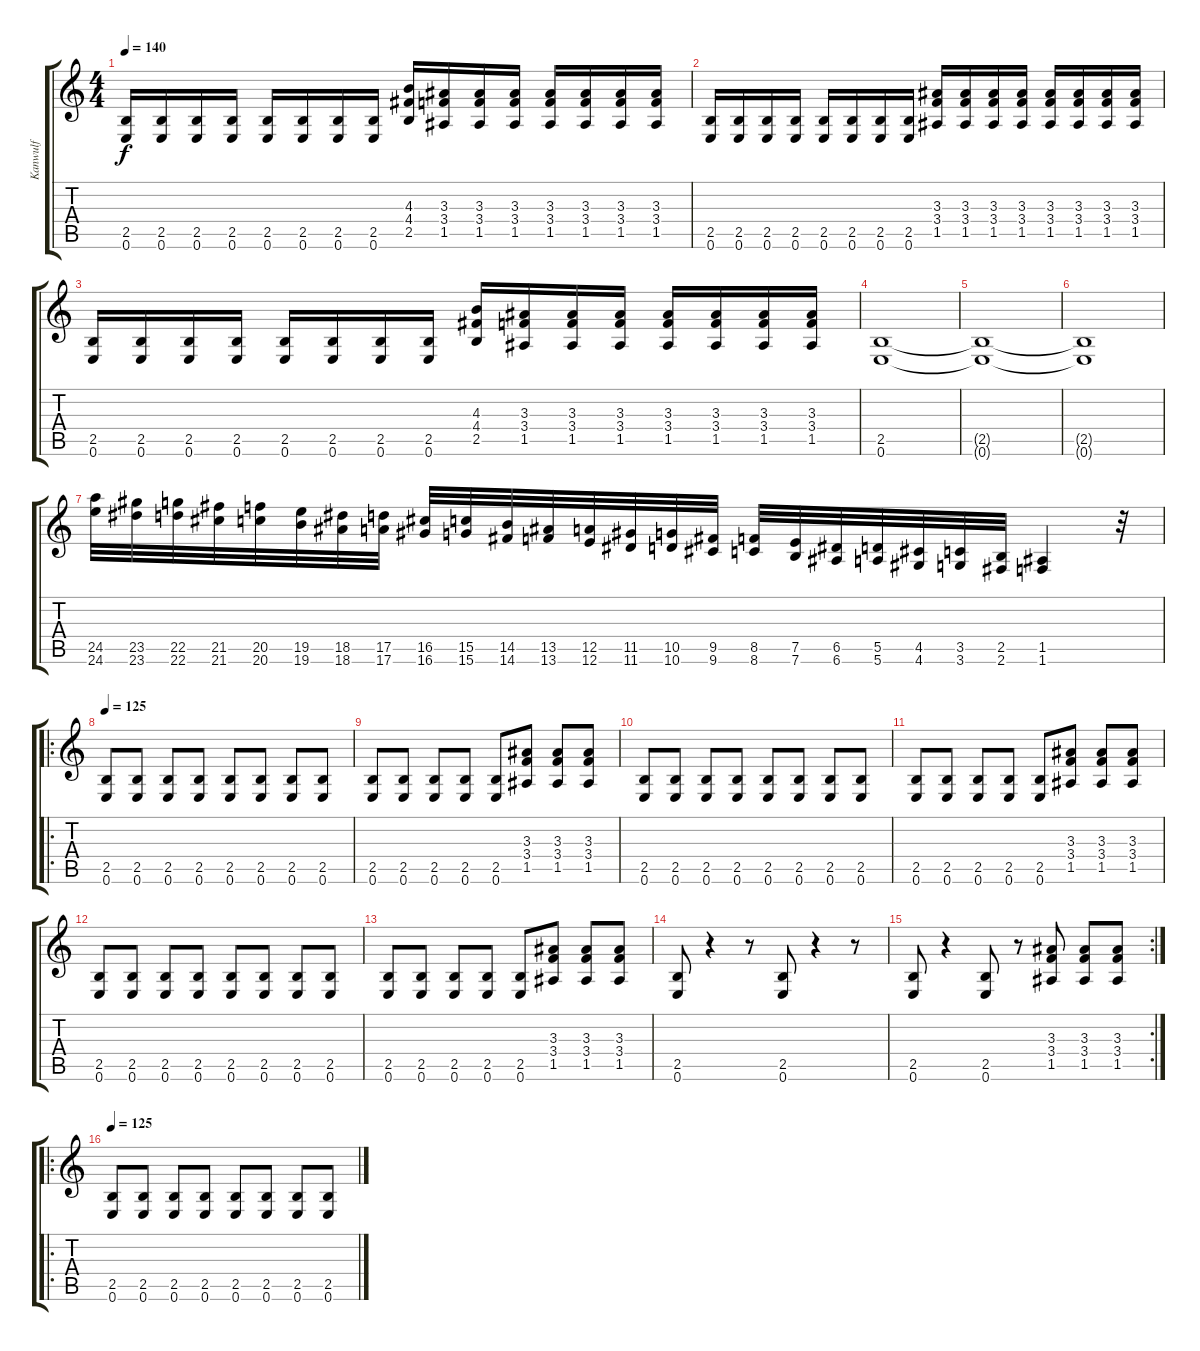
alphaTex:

\track ("Kanwulf" "Kanwulf") {instrument distortionguitar}
\staff {score tabs}
\tuning (E4 B3 G3 D3 A2 E2) {hide}
\ts (4 4)
\tempo 140
\clef g2
\ks c
(2.5 0.6).16{dy f} (2.5 0.6).16 (2.5 0.6).16 (2.5 0.6).16 (2.5 0.6).16 (2.5 0.6).16 (2.5 0.6).16 (2.5 0.6).16 (4.3 4.4 2.5).16 (3.3 3.4 1.5).16 (3.3 3.4 1.5).16 (3.3 3.4 1.5).16 (3.3 3.4 1.5).16 (3.3 3.4 1.5).16 (3.3 3.4 1.5).16 (3.3 3.4 1.5).16 |
(2.5 0.6).16 (2.5 0.6).16 (2.5 0.6).16 (2.5 0.6).16 (2.5 0.6).16 (2.5 0.6).16 (2.5 0.6).16 (2.5 0.6).16 (3.3 3.4 1.5).16 (3.3 3.4 1.5).16 (3.3 3.4 1.5).16 (3.3 3.4 1.5).16 (3.3 3.4 1.5).16 (3.3 3.4 1.5).16 (3.3 3.4 1.5).16 (3.3 3.4 1.5).16 |
(2.5 0.6).16 (2.5 0.6).16 (2.5 0.6).16 (2.5 0.6).16 (2.5 0.6).16 (2.5 0.6).16 (2.5 0.6).16 (2.5 0.6).16 (4.3 4.4 2.5).16 (3.3 3.4 1.5).16 (3.3 3.4 1.5).16 (3.3 3.4 1.5).16 (3.3 3.4 1.5).16 (3.3 3.4 1.5).16 (3.3 3.4 1.5).16 (3.3 3.4 1.5).16 |
(2.5 0.6).1 |
(2.5{t} 0.6{t}).1 |
(2.5{t} 0.6{t}).1 |
(24.5 24.6).32{instrument guitarfretnoise} (23.5 23.6).32 (22.5 22.6).32 (21.5 21.6).32 (20.5 20.6).32 (19.5 19.6).32 (18.5 18.6).32 (17.5 17.6).32 (16.5 16.6).32 (15.5 15.6).32 (14.5 14.6).32 (13.5 13.6).32 (12.5 12.6).32 (11.5 11.6).32 (10.5 10.6).32 (9.5 9.6).32 (8.5 8.6).32 (7.5 7.6).32 (6.5 6.6).32 (5.5 5.6).32 (4.5 4.6).32 (3.5 3.6).32 (2.5 2.6).32 (1.5 1.6).4 r.32 |
\ro
\tempo 125
(2.5 0.6).8{instrument distortionguitar} (2.5 0.6).8 (2.5 0.6).8 (2.5 0.6).8 (2.5 0.6).8 (2.5 0.6).8 (2.5 0.6).8 (2.5 0.6).8 |
(2.5 0.6).8 (2.5 0.6).8 (2.5 0.6).8 (2.5 0.6).8 (2.5 0.6).8 (3.3 3.4 1.5).8 (3.3 3.4 1.5).8 (3.3 3.4 1.5).8 |
(2.5 0.6).8 (2.5 0.6).8 (2.5 0.6).8 (2.5 0.6).8 (2.5 0.6).8 (2.5 0.6).8 (2.5 0.6).8 (2.5 0.6).8 |
(2.5 0.6).8 (2.5 0.6).8 (2.5 0.6).8 (2.5 0.6).8 (2.5 0.6).8 (3.3 3.4 1.5).8 (3.3 3.4 1.5).8 (3.3 3.4 1.5).8 |
(2.5 0.6).8 (2.5 0.6).8 (2.5 0.6).8 (2.5 0.6).8 (2.5 0.6).8 (2.5 0.6).8 (2.5 0.6).8 (2.5 0.6).8 |
(2.5 0.6).8 (2.5 0.6).8 (2.5 0.6).8 (2.5 0.6).8 (2.5 0.6).8 (3.3 3.4 1.5).8 (3.3 3.4 1.5).8 (3.3 3.4 1.5).8 |
(2.5 0.6).8 r.4 r.8 (2.5 0.6).8 r.4 r.8 |
\rc 2
(2.5 0.6).8 r.4 (2.5 0.6).8 r.8 (3.3 3.4 1.5).8 (3.3 3.4 1.5).8 (3.3 3.4 1.5).8 |
\ro
\tempo 125
(2.5 0.6).8{instrument distortionguitar} (2.5 0.6).8 (2.5 0.6).8 (2.5 0.6).8 (2.5 0.6).8 (2.5 0.6).8 (2.5 0.6).8 (2.5 0.6).8
